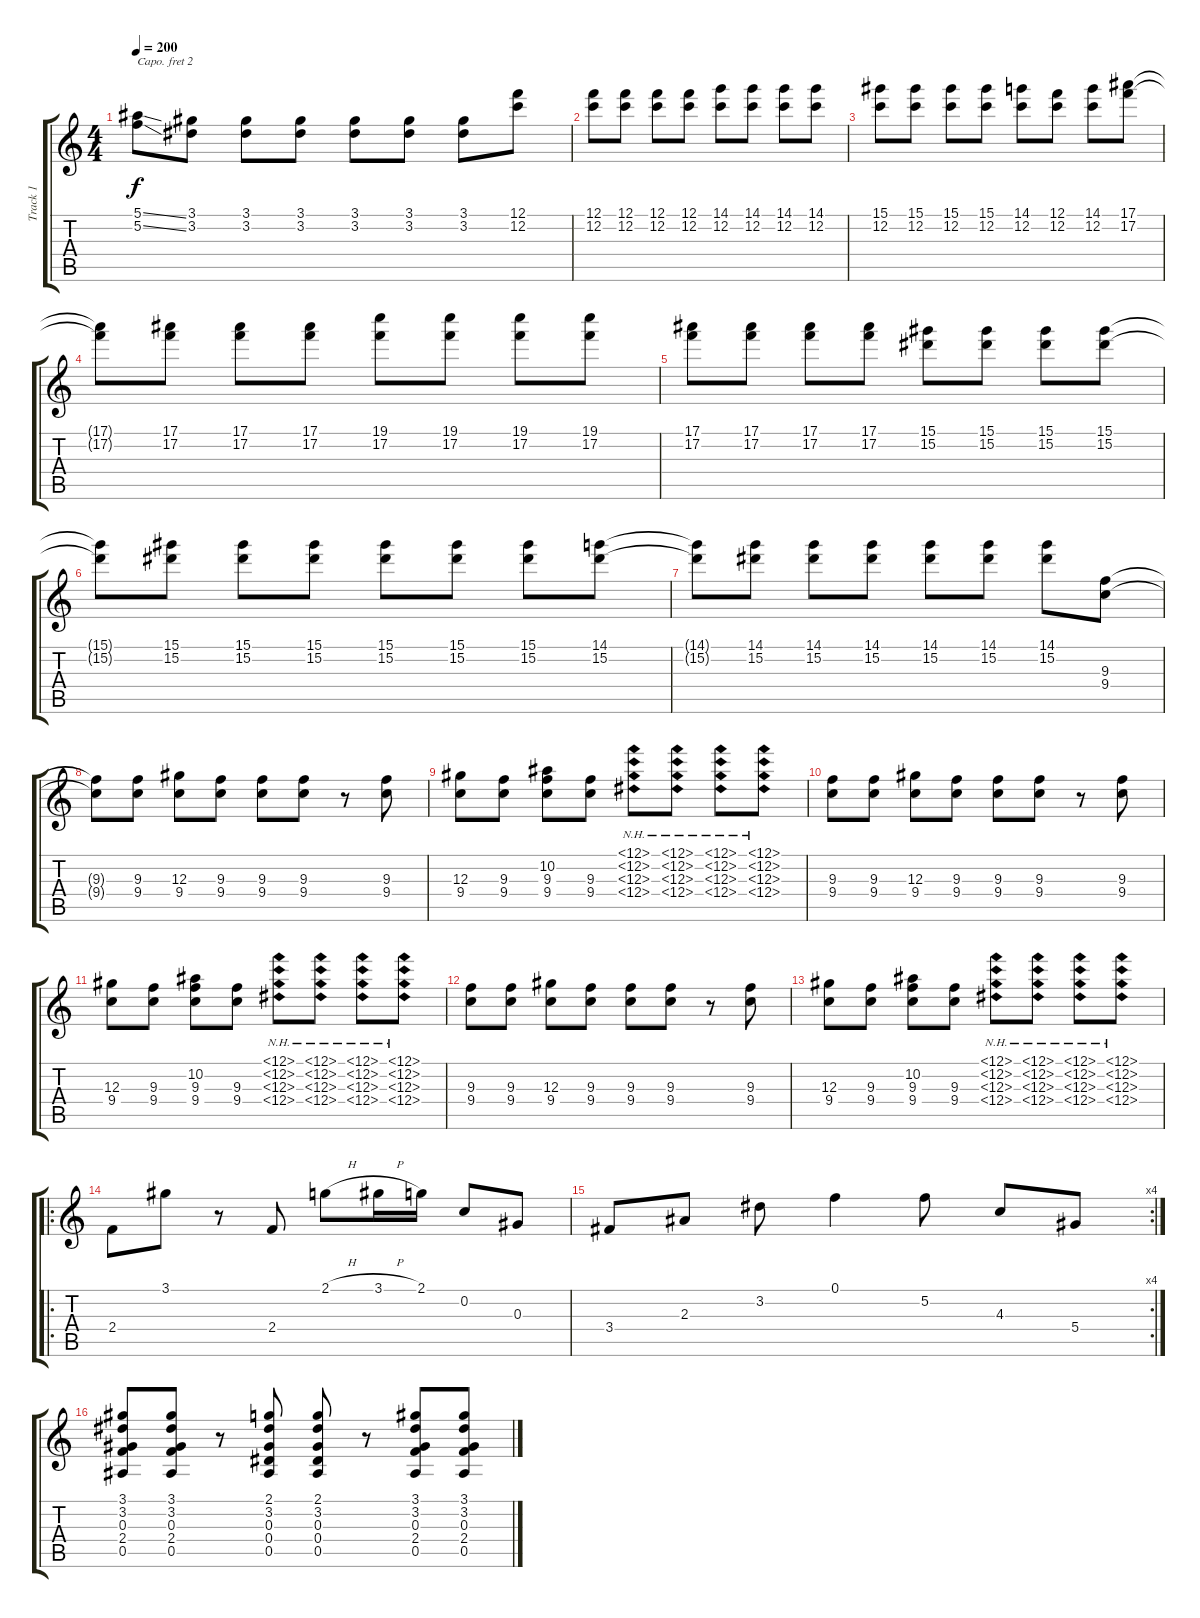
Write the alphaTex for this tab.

\track ("Track 1" "Track 1") {instrument acousticguitarsteel}
\staff {score tabs}
\capo 2
\tuning (Eb4 Bb3 Gb3 Db3 Ab2 Eb2) {hide}
\ts (4 4)
\tempo 200
\clef g2
\ks c
(5.1{ss} 5.2{ss}).8{dy f} (3.1 3.2).8 (3.1 3.2).8 (3.1 3.2).8 (3.1 3.2).8 (3.1 3.2).8 (3.1 3.2).8 (12.1 12.2).8 |
(12.1 12.2).8 (12.1 12.2).8 (12.1 12.2).8 (12.1 12.2).8 (14.1 12.2).8 (14.1 12.2).8 (14.1 12.2).8 (14.1 12.2).8 |
(15.1 12.2).8 (15.1 12.2).8 (15.1 12.2).8 (15.1 12.2).8 (14.1 12.2).8 (12.1 12.2).8 (14.1 12.2).8 (17.1 17.2).8 |
(17.1{t} 17.2{t}).8 (17.1 17.2).8 (17.1 17.2).8 (17.1 17.2).8 (19.1 17.2).8 (19.1 17.2).8 (19.1 17.2).8 (19.1 17.2).8 |
(17.1 17.2).8 (17.1 17.2).8 (17.1 17.2).8 (17.1 17.2).8 (15.1 15.2).8 (15.1 15.2).8 (15.1 15.2).8 (15.1 15.2).8 |
(15.1{t} 15.2{t}).8 (15.1 15.2).8 (15.1 15.2).8 (15.1 15.2).8 (15.1 15.2).8 (15.1 15.2).8 (15.1 15.2).8 (14.1 15.2).8 |
(14.1{t} 15.2{t}).8 (14.1 15.2).8 (14.1 15.2).8 (14.1 15.2).8 (14.1 15.2).8 (14.1 15.2).8 (14.1 15.2).8 (9.3 9.4).8 |
(9.3{t} 9.4{t}).8 (9.3 9.4).8 (12.3 9.4).8 (9.3 9.4).8 (9.3 9.4).8 (9.3 9.4).8 r.8 (9.3 9.4).8 |
(12.3 9.4).8 (9.3 9.4).8 (10.2 9.3 9.4).8 (9.3 9.4).8 (12.1{nh} 12.2{nh} 12.3{nh} 12.4{nh}).8 (12.1{nh} 12.2{nh} 12.3{nh} 12.4{nh}).8 (12.1{nh} 12.2{nh} 12.3{nh} 12.4{nh}).8 (12.1{nh} 12.2{nh} 12.3{nh} 12.4{nh}).8 |
(9.3 9.4).8 (9.3 9.4).8 (12.3 9.4).8 (9.3 9.4).8 (9.3 9.4).8 (9.3 9.4).8 r.8 (9.3 9.4).8 |
(12.3 9.4).8 (9.3 9.4).8 (10.2 9.3 9.4).8 (9.3 9.4).8 (12.1{nh} 12.2{nh} 12.3{nh} 12.4{nh}).8 (12.1{nh} 12.2{nh} 12.3{nh} 12.4{nh}).8 (12.1{nh} 12.2{nh} 12.3{nh} 12.4{nh}).8 (12.1{nh} 12.2{nh} 12.3{nh} 12.4{nh}).8 |
(9.3 9.4).8 (9.3 9.4).8 (12.3 9.4).8 (9.3 9.4).8 (9.3 9.4).8 (9.3 9.4).8 r.8 (9.3 9.4).8 |
(12.3 9.4).8 (9.3 9.4).8 (10.2 9.3 9.4).8 (9.3 9.4).8 (12.1{nh} 12.2{nh} 12.3{nh} 12.4{nh}).8 (12.1{nh} 12.2{nh} 12.3{nh} 12.4{nh}).8 (12.1{nh} 12.2{nh} 12.3{nh} 12.4{nh}).8 (12.1{nh} 12.2{nh} 12.3{nh} 12.4{nh}).8 |
\ro
2.4.8 3.1.8 r.8 2.4.8 2.1{h}.8 3.1{h}.16 2.1.16 0.2.8 0.3.8 |
\rc 4
3.4.8 2.3.8 3.2.8 0.1.4 5.2.8 4.3.8 5.4.8 |
(3.1 3.2 0.3 2.4 0.5).8 (3.1 3.2 0.3 2.4 0.5).8 r.8 (2.1 3.2 0.3 0.4 0.5).8 (2.1 3.2 0.3 0.4 0.5).8 r.8 (3.1 3.2 0.3 2.4 0.5).8 (3.1 3.2 0.3 2.4 0.5).8
